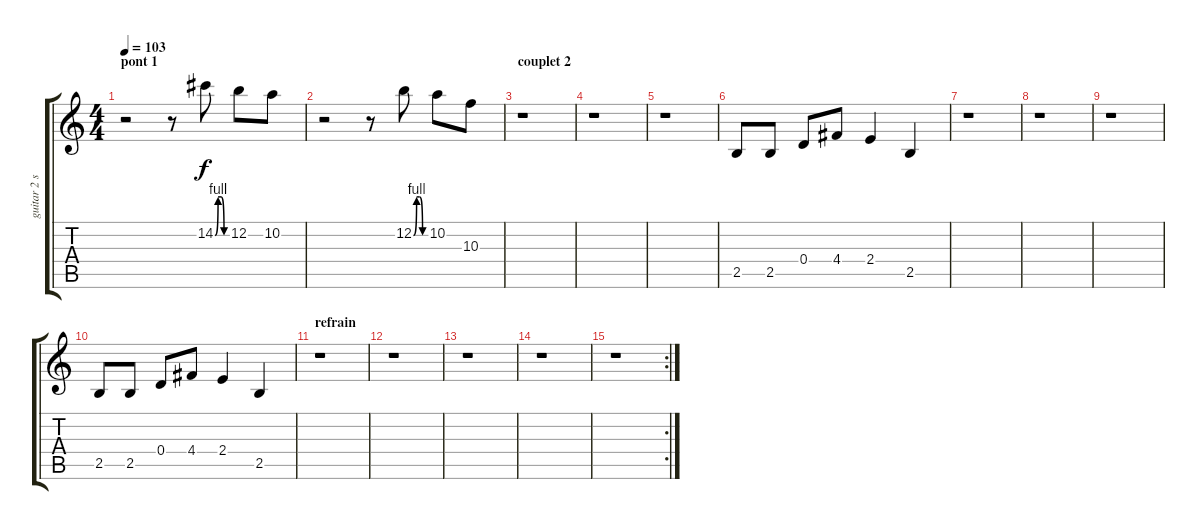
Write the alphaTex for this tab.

\track ("guitar 2 sat" "guitar 2 s") {instrument distortionguitar}
\staff {score tabs}
\tuning (E4 B3 G3 D3 A2 E2) {hide}
\ts (4 4)
\section ("" "pont 1")
\tempo 103
\clef g2
\ks c
r.2{dy f} r.8 14.2{be (custom 0 0 15 4 30 4 45 0 60 0)}.8 12.2.8 10.2.8 |
r.2 r.8 12.2{be (custom 0 0 15 4 30 4 45 0 60 0)}.8 10.2.8 10.3.8 |
\section ("" "couplet 2")
r.1 |
r.1 |
r.1 |
2.5.8 2.5.8 0.4.8 4.4.8 2.4.4 2.5.4 |
r.1 |
r.1 |
r.1 |
2.5.8 2.5.8 0.4.8 4.4.8 2.4.4 2.5.4 |
\section ("" "refrain")
r.1 |
r.1 |
r.1 |
r.1 |
\rc 2
r.1
